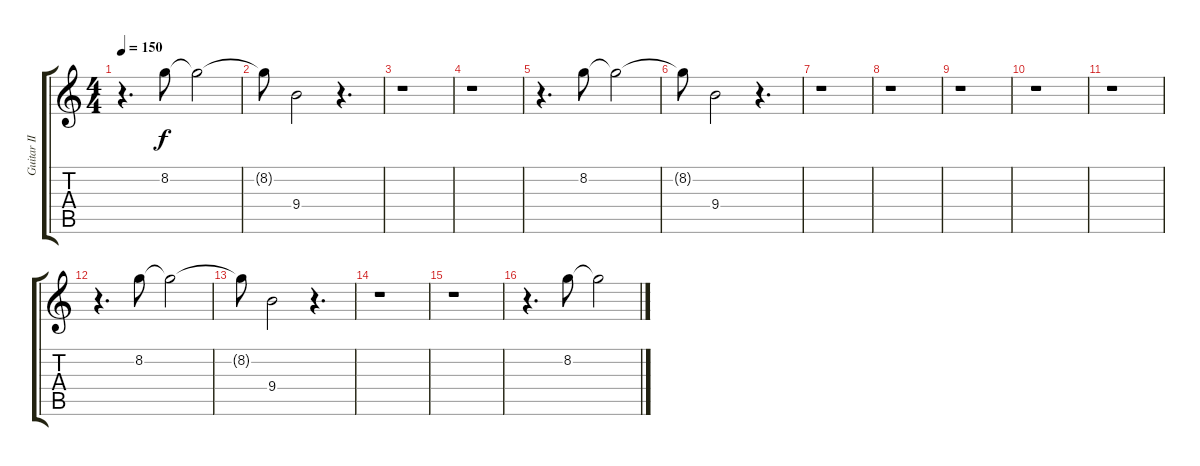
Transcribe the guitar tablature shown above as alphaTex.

\track ("Guitar II" "Guitar II") {instrument overdrivenguitar}
\staff {score tabs}
\tuning (E4 B3 G3 D3 A2 E2) {hide}
\ts (4 4)
\tempo 150
\clef g2
\ks c
r.4{d dy f} 8.2.8 8.2{t}.2 |
8.2{t}.8 9.4.2 r.4{d} |
r.1 |
r.1 |
r.4{d} 8.2.8 8.2{t}.2 |
8.2{t}.8 9.4.2 r.4{d} |
r.1 |
r.1 |
r.1 |
r.1 |
r.1 |
r.4{d} 8.2.8 8.2{t}.2 |
8.2{t}.8 9.4.2 r.4{d} |
r.1 |
r.1 |
r.4{d} 8.2.8 8.2{t}.2
